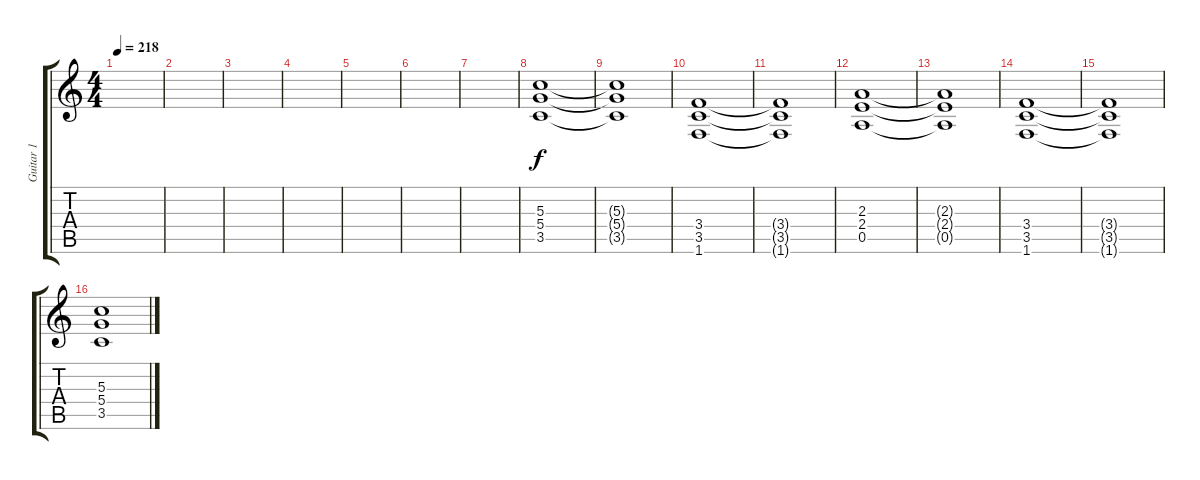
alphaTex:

\track ("Guitar 1" "Guitar 1") {instrument distortionguitar}
\staff {score tabs}
\tuning (E4 B3 G3 D3 A2 E2) {hide}
\ts (4 4)
\tempo 218
\clef g2
\ks c
|
|
|
|
|
|
|
(5.3 5.4 3.5).1 |
(5.3{t} 5.4{t} 3.5{t}).1 |
(3.4 3.5 1.6).1 |
(3.4{t} 3.5{t} 1.6{t}).1 |
(2.3 2.4 0.5).1 |
(2.3{t} 2.4{t} 0.5{t}).1 |
(3.4 3.5 1.6).1 |
(3.4{t} 3.5{t} 1.6{t}).1 |
(5.3 5.4 3.5).1
